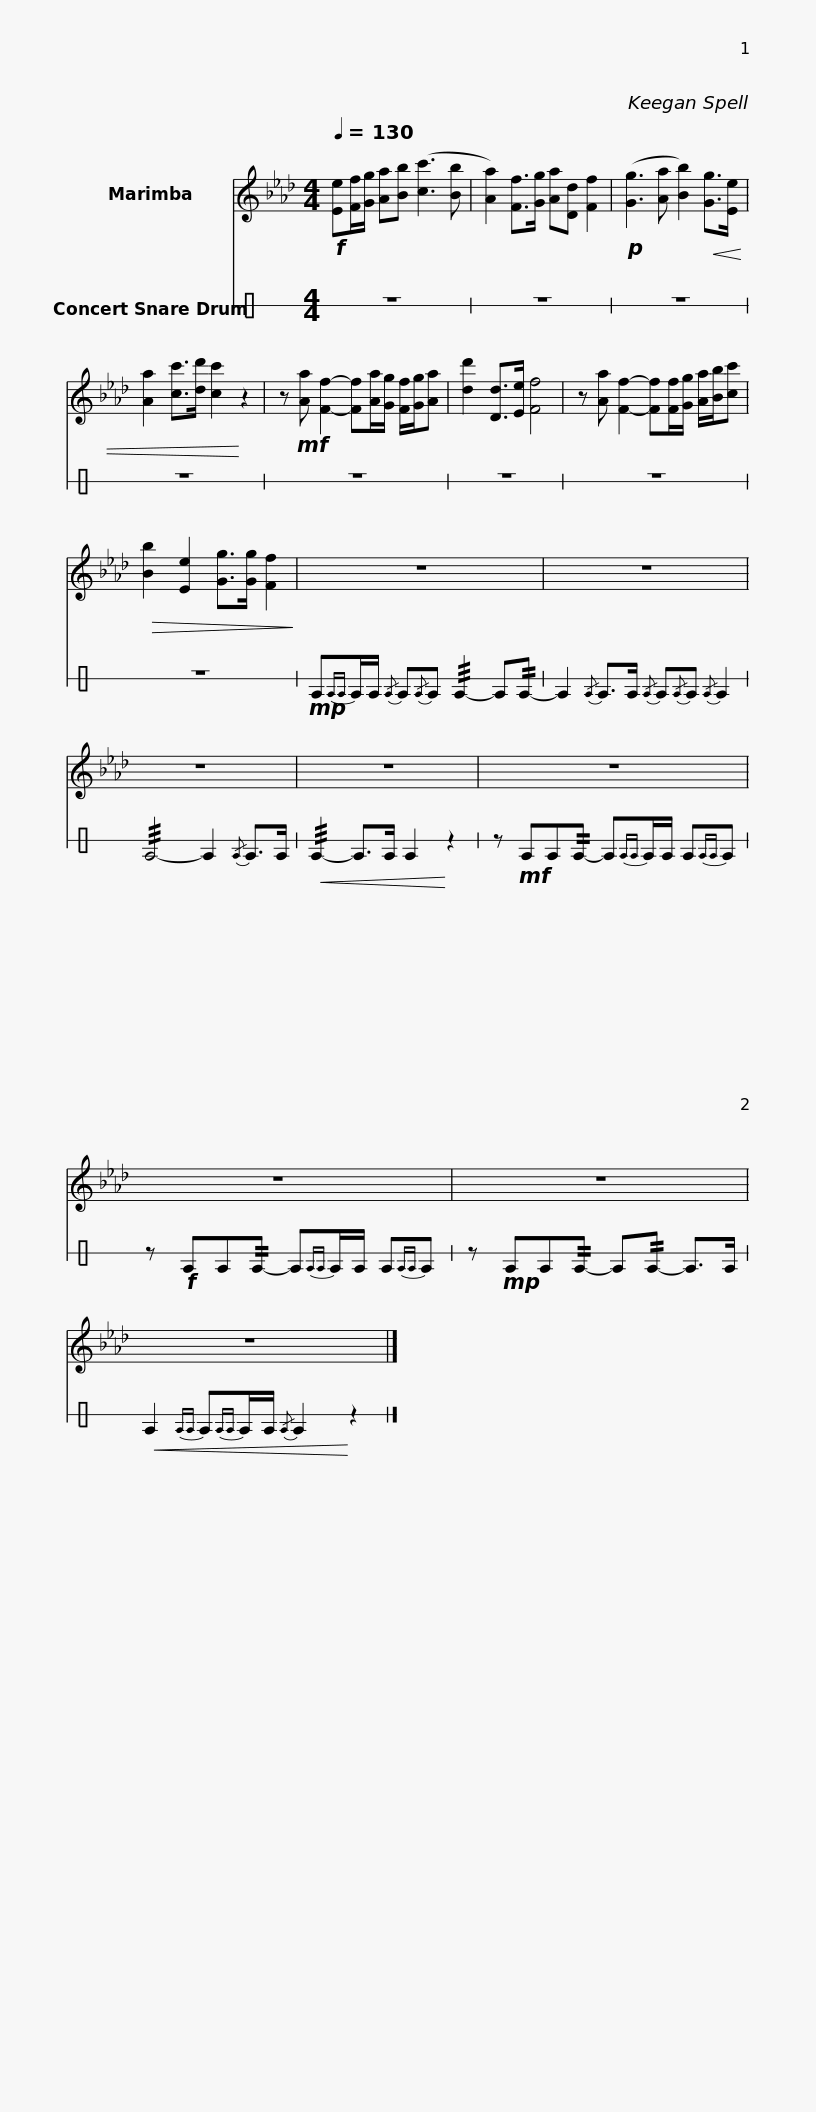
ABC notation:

X:1
%%score 1 2
L:1/8
Q:1/4=130
M:4/4
I:linebreak $
K:Ab
V:1 treble
V:2 perc stafflines=1
K:none
V:1
!f! [Ee][Ff]/[Gg]/ [Aa][Bb] ([cc']3 [Bb] | [Aa]2) [Ff]>[Gg] [Aa][Dd] [Ff]2 |!p! ([Gg]3 [Aa] [Bb]2)!<(! [Gg]>[Ee] | [Aa]2 [cc']>[dd'] [cc']2!<)! z2 |$ z!mf! [Aa] [Ff]2- [Ff][Aa]/[Gg]/ [Ff]/[Gg]/[Aa] | %5
 [dd']2 [Dd]>[Ee] [Ff]4 | z [Aa] [Ff]2- [Ff][Ff]/[Gg]/ [Aa]/[Bb]/[cc'] |!>(! [Bb]2 [Ee]2 [Gg]>[Gg] [Ff]2!>)! |$ z8 | z8 | %10
 z8 | z8 |$ z8 | z8 | z8 | %15
 z8 |] %16
V:2
[K:C] z8 | z8 | z8 | z8 |$ z8 | %5
 z8 | z8 | z8 |$!mp! E{EE}E/E/{/E} E{/E}E !///!E2- E!//!E- | E2{/E} E>E{/E} E{/E}E{/E} E2 | %10
 !///!E4- E2{/E} E>E |!<(! !///!E2- E>E E2!<)! z2 |$ z!mf! EE!//!E- E{EE}E/E/ E{EE}E | z!f! EE!//!E- E{EE}E/E/ E{EE}E | z!mp! EE!//!E- E!//!E- E>E | %15
!<(! E2{EE} E{EE}E/E/{/E} E2!<)! z2 |] %16
